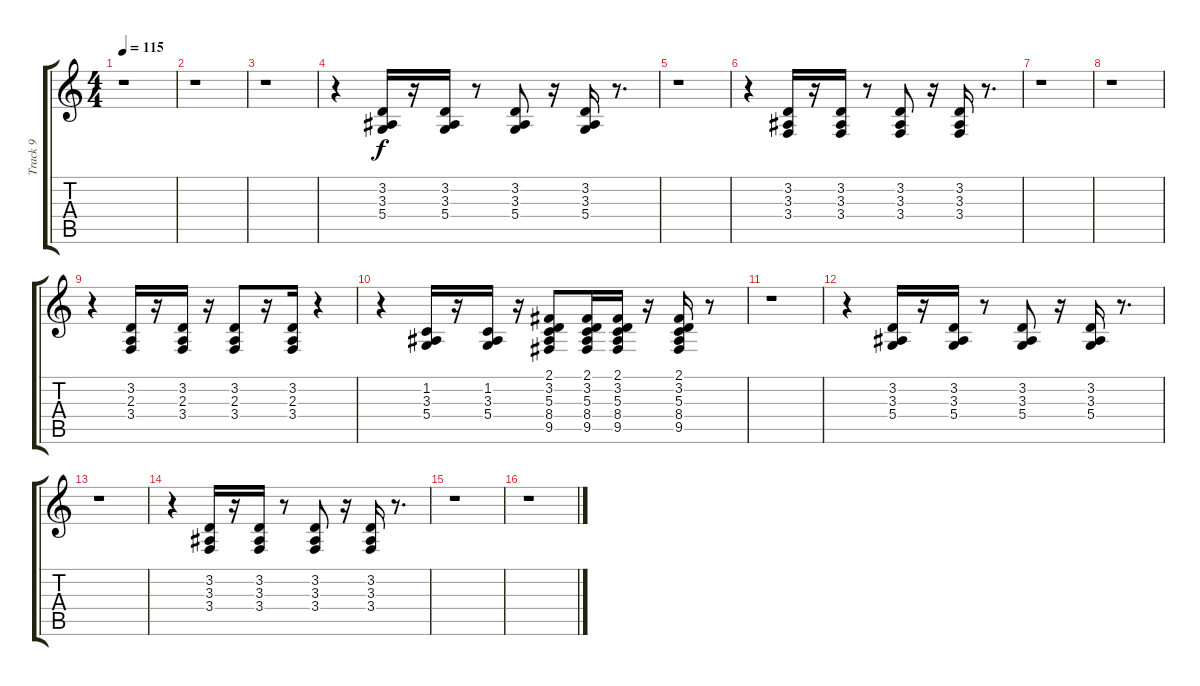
\track ("Track 9" "Track 9") {instrument trumpet}
\staff {score tabs}
\tuning (E4 B3 G3 D3 A2 E2) {hide}
\ts (4 4)
\tempo 115
\clef g2
\ks c
r.1{dy f} |
r.1 |
r.1 |
r.4 (3.2 3.3 5.4).16 r.16 (3.2 3.3 5.4).16 r.8 (3.2 3.3 5.4).8 r.16 (3.2 3.3 5.4).16 r.8{d} |
r.1 |
r.4 (3.2 3.3 3.4).16 r.16 (3.2 3.3 3.4).16 r.8 (3.2 3.3 3.4).8 r.16 (3.2 3.3 3.4).16 r.8{d} |
r.1 |
r.1 |
r.4 (3.2 2.3 3.4).16 r.16 (3.2 2.3 3.4).16 r.16 (3.2 2.3 3.4).8 r.16 (3.2 2.3 3.4).16 r.4 |
r.4 (1.2 3.3 5.4).16 r.16 (1.2 3.3 5.4).16 r.16 (2.1 3.2 5.3 8.4 9.5).8 (2.1 3.2 5.3 8.4 9.5).16 (2.1 3.2 5.3 8.4 9.5).16 r.16 (2.1 3.2 5.3 8.4 9.5).16 r.8 |
r.1 |
r.4 (3.2 3.3 5.4).16 r.16 (3.2 3.3 5.4).16 r.8 (3.2 3.3 5.4).8 r.16 (3.2 3.3 5.4).16 r.8{d} |
r.1 |
r.4 (3.2 3.3 3.4).16 r.16 (3.2 3.3 3.4).16 r.8 (3.2 3.3 3.4).8 r.16 (3.2 3.3 3.4).16 r.8{d} |
r.1 |
r.1
